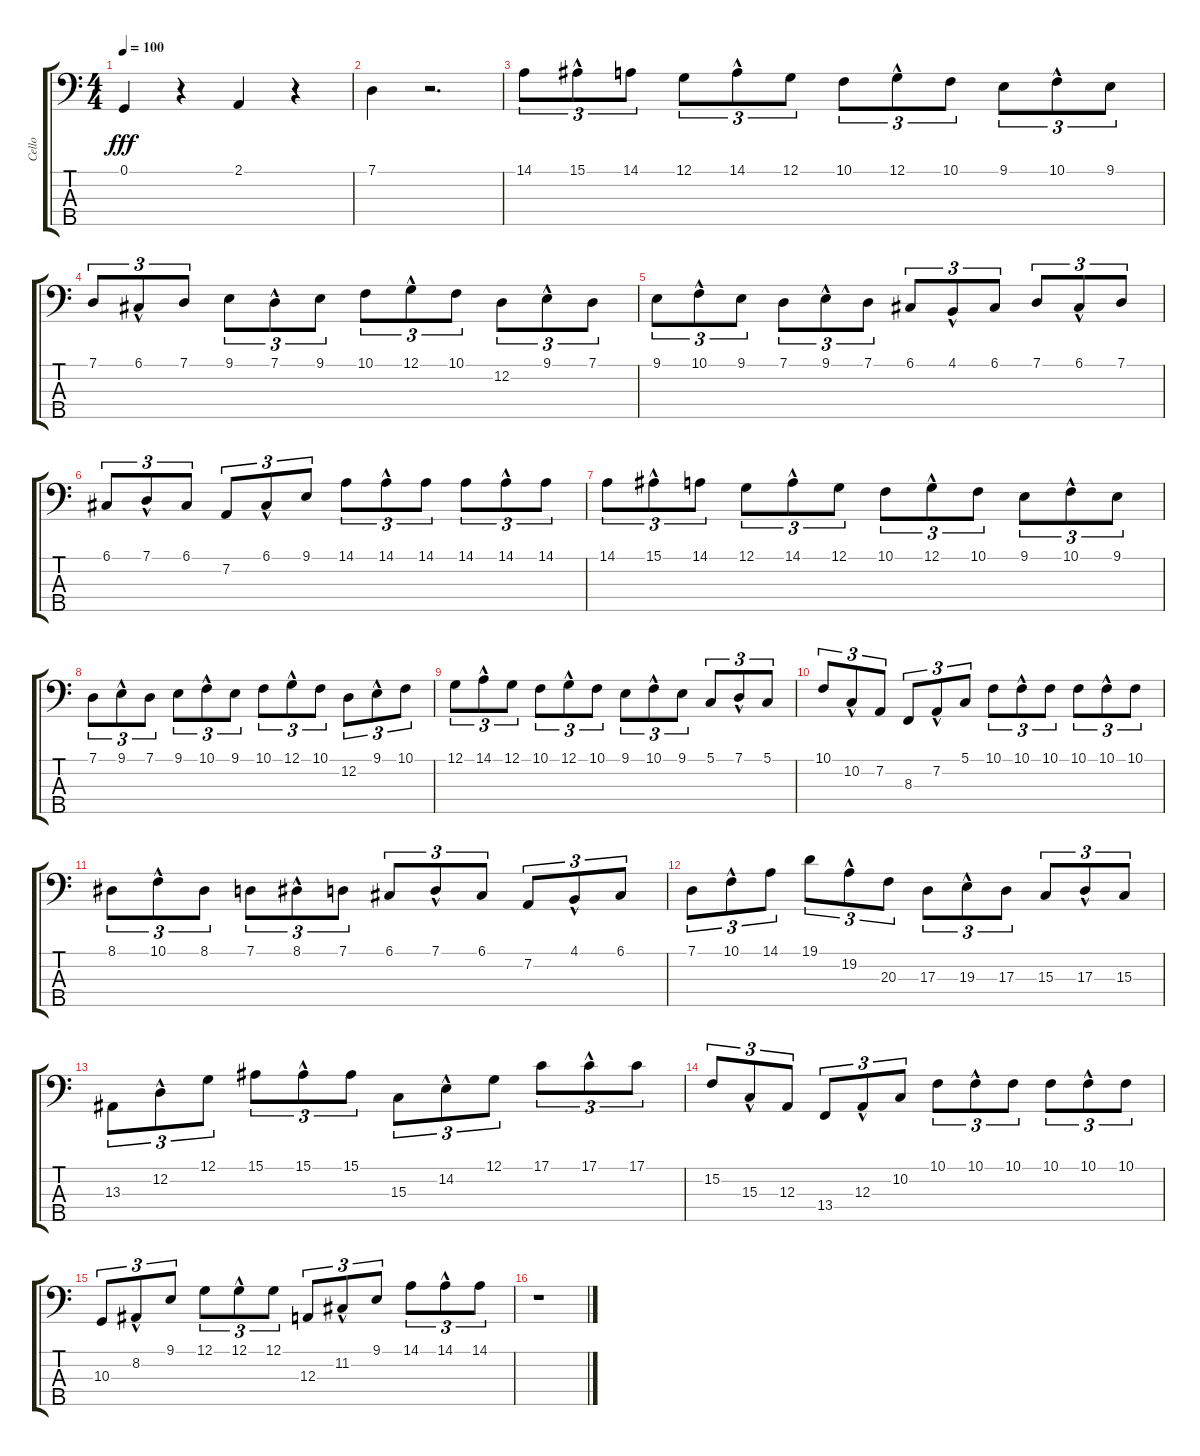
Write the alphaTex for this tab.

\track ("Cello" "Cello") {instrument stringensemble1}
\staff {score tabs}
\tuning (G2 D2 A1 E1 B0) {hide}
\ts (4 4)
\tempo 100
\clef f4
\ks c
0.1.4{dy fff} r.4 2.1.4 r.4 |
7.1.4 r.2{d} |
14.1.8{tu (3 2)} 15.1{hac}.8{tu (3 2)} 14.1.8{tu (3 2)} 12.1.8{tu (3 2)} 14.1{hac}.8{tu (3 2)} 12.1.8{tu (3 2)} 10.1.8{tu (3 2)} 12.1{hac}.8{tu (3 2)} 10.1.8{tu (3 2)} 9.1.8{tu (3 2)} 10.1{hac}.8{tu (3 2)} 9.1.8{tu (3 2)} |
7.1.8{tu (3 2)} 6.1{hac}.8{tu (3 2)} 7.1.8{tu (3 2)} 9.1.8{tu (3 2)} 7.1{hac}.8{tu (3 2)} 9.1.8{tu (3 2)} 10.1.8{tu (3 2)} 12.1{hac}.8{tu (3 2)} 10.1.8{tu (3 2)} 12.2.8{tu (3 2)} 9.1{hac}.8{tu (3 2)} 7.1.8{tu (3 2)} |
9.1.8{tu (3 2)} 10.1{hac}.8{tu (3 2)} 9.1.8{tu (3 2)} 7.1.8{tu (3 2)} 9.1{hac}.8{tu (3 2)} 7.1.8{tu (3 2)} 6.1.8{tu (3 2)} 4.1{hac}.8{tu (3 2)} 6.1.8{tu (3 2)} 7.1.8{tu (3 2)} 6.1{hac}.8{tu (3 2)} 7.1.8{tu (3 2)} |
6.1.8{tu (3 2)} 7.1{hac}.8{tu (3 2)} 6.1.8{tu (3 2)} 7.2.8{tu (3 2)} 6.1{hac}.8{tu (3 2)} 9.1.8{tu (3 2)} 14.1.8{tu (3 2)} 14.1{hac}.8{tu (3 2)} 14.1.8{tu (3 2)} 14.1.8{tu (3 2)} 14.1{hac}.8{tu (3 2)} 14.1.8{tu (3 2)} |
14.1.8{tu (3 2)} 15.1{hac}.8{tu (3 2)} 14.1.8{tu (3 2)} 12.1.8{tu (3 2)} 14.1{hac}.8{tu (3 2)} 12.1.8{tu (3 2)} 10.1.8{tu (3 2)} 12.1{hac}.8{tu (3 2)} 10.1.8{tu (3 2)} 9.1.8{tu (3 2)} 10.1{hac}.8{tu (3 2)} 9.1.8{tu (3 2)} |
7.1.8{tu (3 2)} 9.1{hac}.8{tu (3 2)} 7.1.8{tu (3 2)} 9.1.8{tu (3 2)} 10.1{hac}.8{tu (3 2)} 9.1.8{tu (3 2)} 10.1.8{tu (3 2)} 12.1{hac}.8{tu (3 2)} 10.1.8{tu (3 2)} 12.2.8{tu (3 2)} 9.1{hac}.8{tu (3 2)} 10.1.8{tu (3 2)} |
12.1.8{tu (3 2)} 14.1{hac}.8{tu (3 2)} 12.1.8{tu (3 2)} 10.1.8{tu (3 2)} 12.1{hac}.8{tu (3 2)} 10.1.8{tu (3 2)} 9.1.8{tu (3 2)} 10.1{hac}.8{tu (3 2)} 9.1.8{tu (3 2)} 5.1.8{tu (3 2)} 7.1{hac}.8{tu (3 2)} 5.1.8{tu (3 2)} |
10.1.8{tu (3 2)} 10.2{hac}.8{tu (3 2)} 7.2.8{tu (3 2)} 8.3.8{tu (3 2)} 7.2{hac}.8{tu (3 2)} 5.1.8{tu (3 2)} 10.1.8{tu (3 2)} 10.1{hac}.8{tu (3 2)} 10.1.8{tu (3 2)} 10.1.8{tu (3 2)} 10.1{hac}.8{tu (3 2)} 10.1.8{tu (3 2)} |
8.1.8{tu (3 2)} 10.1{hac}.8{tu (3 2)} 8.1.8{tu (3 2)} 7.1.8{tu (3 2)} 8.1{hac}.8{tu (3 2)} 7.1.8{tu (3 2)} 6.1.8{tu (3 2)} 7.1{hac}.8{tu (3 2)} 6.1.8{tu (3 2)} 7.2.8{tu (3 2)} 4.1{hac}.8{tu (3 2)} 6.1.8{tu (3 2)} |
7.1.8{tu (3 2)} 10.1{hac}.8{tu (3 2)} 14.1.8{tu (3 2)} 19.1.8{tu (3 2)} 19.2{hac}.8{tu (3 2)} 20.3.8{tu (3 2)} 17.3.8{tu (3 2)} 19.3{hac}.8{tu (3 2)} 17.3.8{tu (3 2)} 15.3.8{tu (3 2)} 17.3{hac}.8{tu (3 2)} 15.3.8{tu (3 2)} |
13.3.8{tu (3 2)} 12.2{hac}.8{tu (3 2)} 12.1.8{tu (3 2)} 15.1.8{tu (3 2)} 15.1{hac}.8{tu (3 2)} 15.1.8{tu (3 2)} 15.3.8{tu (3 2)} 14.2{hac}.8{tu (3 2)} 12.1.8{tu (3 2)} 17.1.8{tu (3 2)} 17.1{hac}.8{tu (3 2)} 17.1.8{tu (3 2)} |
15.2.8{tu (3 2)} 15.3{hac}.8{tu (3 2)} 12.3.8{tu (3 2)} 13.4.8{tu (3 2)} 12.3{hac}.8{tu (3 2)} 10.2.8{tu (3 2)} 10.1.8{tu (3 2)} 10.1{hac}.8{tu (3 2)} 10.1.8{tu (3 2)} 10.1.8{tu (3 2)} 10.1{hac}.8{tu (3 2)} 10.1.8{tu (3 2)} |
10.3.8{tu (3 2)} 8.2{hac}.8{tu (3 2)} 9.1.8{tu (3 2)} 12.1.8{tu (3 2)} 12.1{hac}.8{tu (3 2)} 12.1.8{tu (3 2)} 12.3.8{tu (3 2)} 11.2{hac}.8{tu (3 2)} 9.1.8{tu (3 2)} 14.1.8{tu (3 2)} 14.1{hac}.8{tu (3 2)} 14.1.8{tu (3 2)} |
r.1
